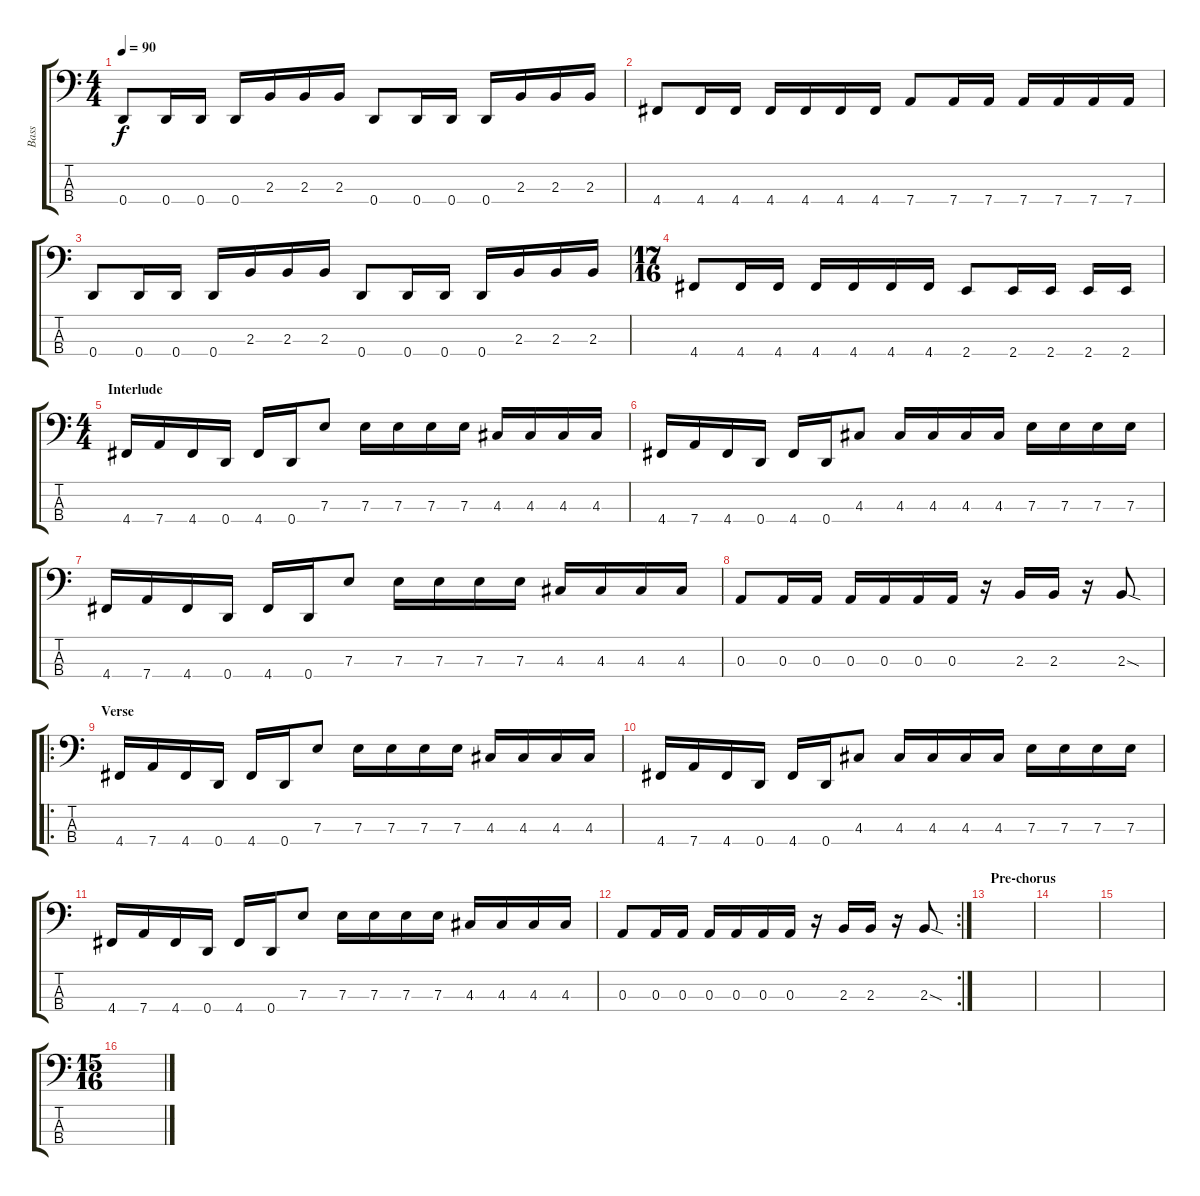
\track ("Bass" "Bass") {instrument electricbasspick}
\staff {score tabs}
\tuning (G2 D2 A1 D1) {hide}
\ts (4 4)
\tempo 90
\clef f4
\ks c
0.4.8{dy f} 0.4.16 0.4.16 0.4.16 2.3.16 2.3.16 2.3.16 0.4.8 0.4.16 0.4.16 0.4.16 2.3.16 2.3.16 2.3.16 |
4.4.8 4.4.16 4.4.16 4.4.16 4.4.16 4.4.16 4.4.16 7.4.8 7.4.16 7.4.16 7.4.16 7.4.16 7.4.16 7.4.16 |
0.4.8 0.4.16 0.4.16 0.4.16 2.3.16 2.3.16 2.3.16 0.4.8 0.4.16 0.4.16 0.4.16 2.3.16 2.3.16 2.3.16 |
\ts (17 16)
4.4.8 4.4.16 4.4.16 4.4.16 4.4.16 4.4.16 4.4.16 2.4.8 2.4.16 2.4.16 2.4.16 2.4.16 |
\ts (4 4)
\section ("" "Interlude")
4.4.16 7.4.16 4.4.16 0.4.16 4.4.16 0.4.16 7.3.8 7.3.16 7.3.16 7.3.16 7.3.16 4.3.16 4.3.16 4.3.16 4.3.16 |
4.4.16 7.4.16 4.4.16 0.4.16 4.4.16 0.4.16 4.3.8 4.3.16 4.3.16 4.3.16 4.3.16 7.3.16 7.3.16 7.3.16 7.3.16 |
4.4.16 7.4.16 4.4.16 0.4.16 4.4.16 0.4.16 7.3.8 7.3.16 7.3.16 7.3.16 7.3.16 4.3.16 4.3.16 4.3.16 4.3.16 |
0.3.8 0.3.16 0.3.16 0.3.16 0.3.16 0.3.16 0.3.16 r.16 2.3.16 2.3.16 r.16 2.3{sod}.8 |
\ro
\section ("" "Verse")
4.4.16 7.4.16 4.4.16 0.4.16 4.4.16 0.4.16 7.3.8 7.3.16 7.3.16 7.3.16 7.3.16 4.3.16 4.3.16 4.3.16 4.3.16 |
4.4.16 7.4.16 4.4.16 0.4.16 4.4.16 0.4.16 4.3.8 4.3.16 4.3.16 4.3.16 4.3.16 7.3.16 7.3.16 7.3.16 7.3.16 |
4.4.16 7.4.16 4.4.16 0.4.16 4.4.16 0.4.16 7.3.8 7.3.16 7.3.16 7.3.16 7.3.16 4.3.16 4.3.16 4.3.16 4.3.16 |
\rc 2
0.3.8 0.3.16 0.3.16 0.3.16 0.3.16 0.3.16 0.3.16 r.16 2.3.16 2.3.16 r.16 2.3{sod}.8 |
\section ("" "Pre-chorus")
|
|
|
\ts (15 16)
